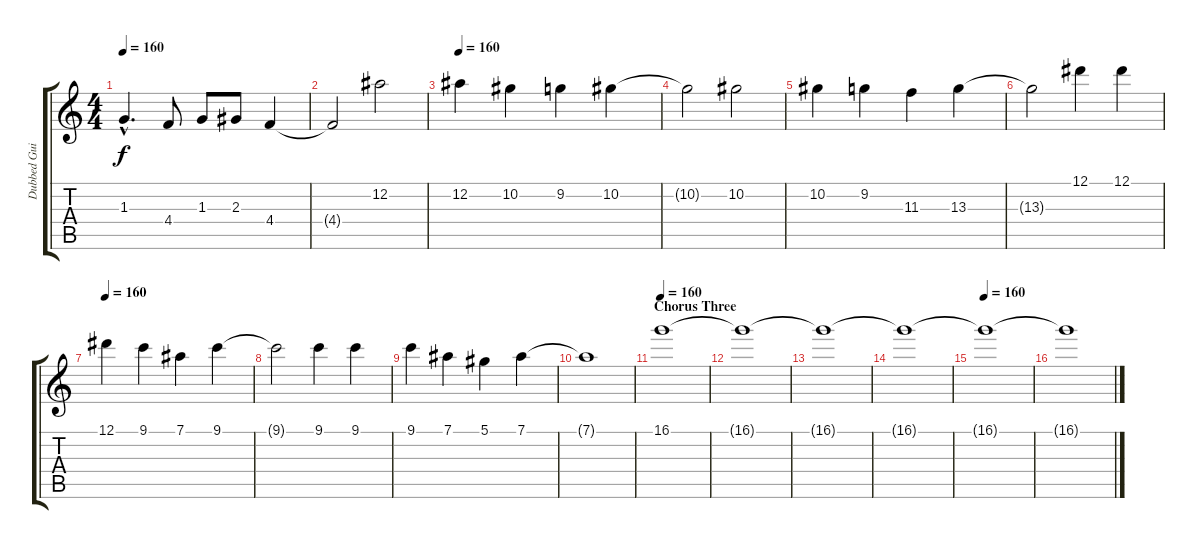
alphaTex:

\track ("Dubbed Guitar [Rivers Cuomo-Brian Bell]" "Dubbed Gui") {instrument electricguitarmuted}
\staff {score tabs}
\tuning (Eb4 Bb3 Gb3 Db3 Ab2 Eb2) {hide}
\ts (4 4)
\tempo 160
\clef g2
\ks c
1.3{hac}.4{d dy f} 4.4.8 1.3.8 2.3.8 4.4.4 |
4.4{t}.2 12.2.2 |
\tempo 160
12.2.4{volume 13 balance 4 instrument overdrivenguitar} 10.2.4 9.2.4 10.2.4 |
10.2{t}.2 10.2.2 |
10.2.4 9.2.4 11.3.4 13.3.4 |
13.3{t}.2 12.1.4 12.1.4 |
\tempo 160
12.1.4{volume 13 balance 4 instrument overdrivenguitar} 9.1.4 7.1.4 9.1.4 |
9.1{t}.2 9.1.4 9.1.4 |
9.1.4 7.1.4 5.1.4 7.1.4 |
7.1{t}.1 |
\section ("" "Chorus Three")
\tempo 160
16.1.1{volume 16 balance 4 instrument overdrivenguitar} |
16.1{t}.1 |
16.1{t}.1 |
16.1{t}.1 |
\tempo 160
16.1{t}.1{volume 16 balance 4 instrument overdrivenguitar} |
16.1{t}.1
